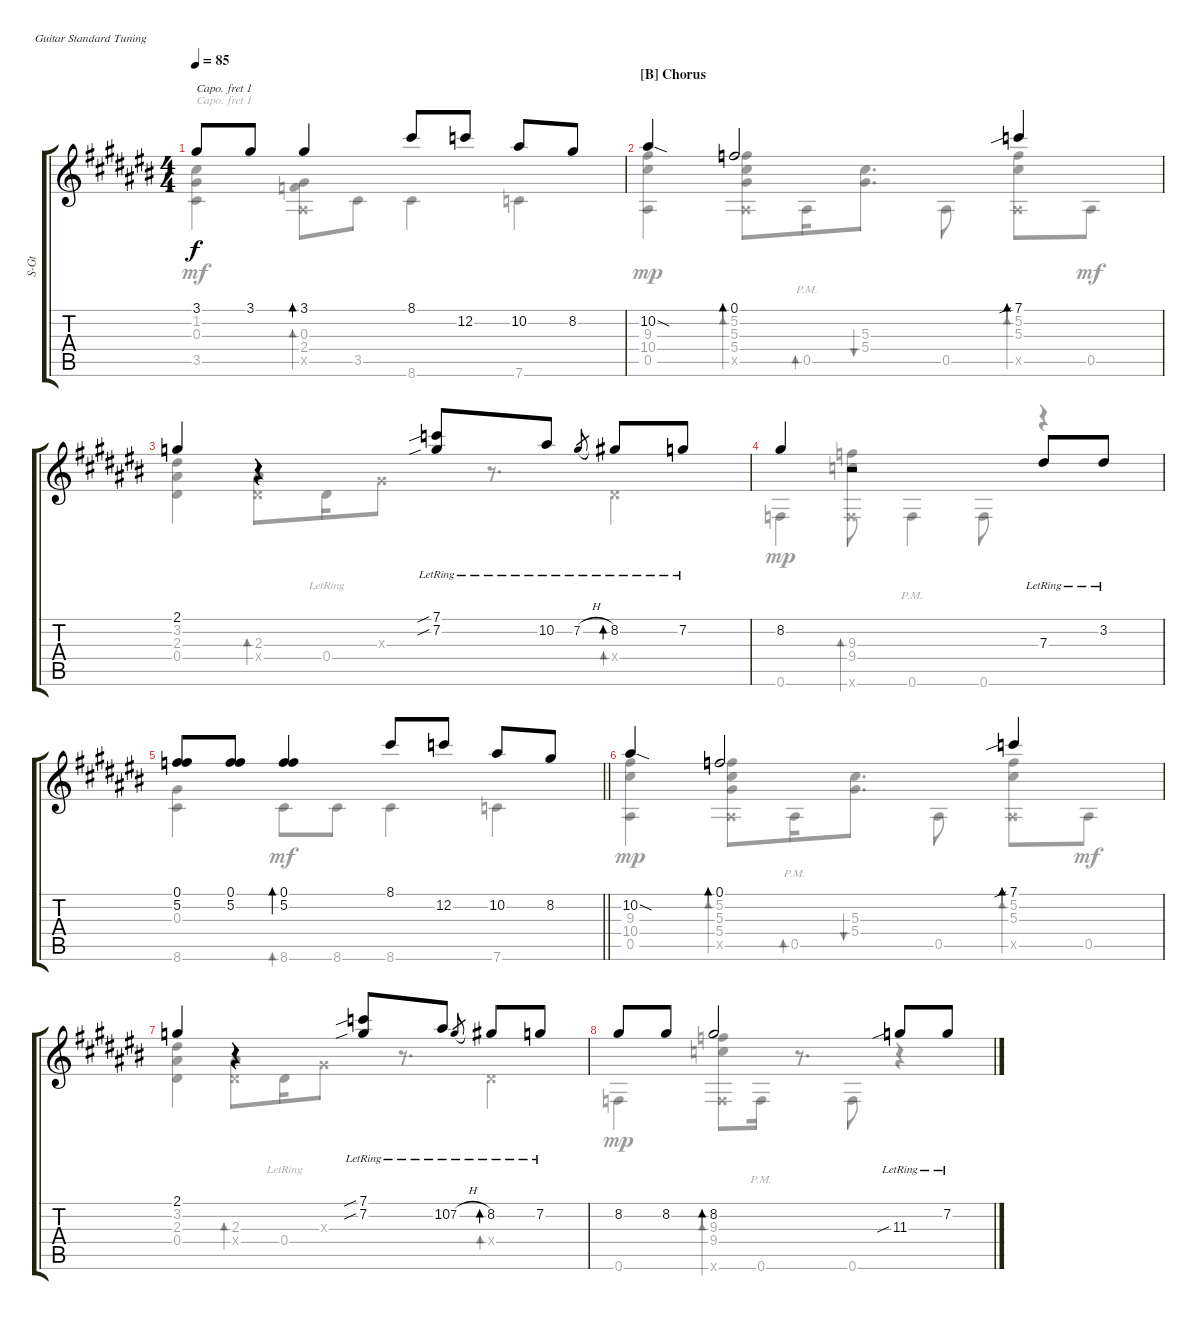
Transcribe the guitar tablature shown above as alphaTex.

\bracketExtendMode groupsimilarinstruments
\otherSystemsTrackNameOrientation horizontal
\track ("Steel Guitar" "S-Gt") {instrument acousticguitarsteel}
\staff {score tabs}
\capo 1
\tuning (E4 B3 G3 D3 A2 E2)
\voice
\ts (4 4)
\scale
1.08138
\tempo 85
\accidentals auto
\clef g2
\ottava regular
\simile none
\ks c#
3.1{acc forcenatural}.8{dy f beam Up} 3.1{acc forcenatural}.8{beam Up} 3.1{acc forcenatural}.4{bd 0 beam Up} 8.1{acc forcenatural}.8{beam Up} 12.2{acc forcenatural}.8{beam Up} 10.2{acc forcenatural}.8{beam Up} 8.2{acc forcenatural}.8{beam Up} |
\section ("B" "Chorus")
\scale
0.971843 10.2{sod acc forcenatural}.4{beam Up} 0.1{acc forcenatural}.2{bd 0 beam Up} 7.1{sib acc forcenatural}.4{bd 0 beam Up} |
\scale
0.946778 2.1{acc b}.4{beam Up} r.4{bd 0 beam Up} (7.1{sib lr acc forcenatural} 7.2{sib lr acc b}).8{beam Up} 10.2{lr acc forcenatural}.8{beam Up} 7.2{h lr acc b}.8{gr beam Up} 8.2{lr acc forcenatural}.8{bd 0 beam Up} 7.2{lr acc b}.8{beam Up} |
\scale
1.05899 8.2{acc forcenatural}.4{beam Up} r.2{bd 0 beam Up} 7.3{lr acc forcenatural}.8{beam Up} 3.2{lr acc forcenatural}.8{beam Up} |
\scale
0.977525
\barLineRight lightlight
(5.2{acc forcenatural} 0.1{acc forcenatural}).8{beam Up} (5.2{acc forcenatural} 0.1{acc forcenatural}).8{beam Up} (5.2{acc forcenatural} 0.1{acc forcenatural}).4{bd 0 beam Up} 8.1{acc forcenatural}.8{beam Up} 12.2{acc forcenatural}.8{beam Up} 10.2{acc forcenatural}.8{beam Up} 8.2{acc forcenatural}.8{beam Up} |
\scale
0.963488 10.2{sod acc forcenatural}.4{beam Up} 0.1{acc forcenatural}.2{bd 0 beam Up} 7.1{sib acc forcenatural}.4{bd 0 beam Up} |
\scale
1.04228 2.1{acc b}.4{beam Up} r.4{bd 0 beam Up} (7.1{sib lr acc forcenatural} 7.2{sib lr acc b}).8{beam Up} 10.2{lr acc forcenatural}.8{beam Up} 7.2{h lr acc b}.8{gr beam Up} 8.2{lr acc forcenatural}.8{bd 0 beam Up} 7.2{lr acc b}.8{beam Up} |
\scale
0.971843 8.2{acc forcenatural}.8{beam Up} 8.2{acc forcenatural}.8{beam Up} 8.2{acc forcenatural}.2{bd 0 beam Up} 11.3{sib lr acc b}.8{beam Up} 7.2{lr acc b}.8{beam Up}
\voice
\clef g2
\ottava regular
\simile none
\ks c#
(3.5{acc forcenatural} 1.2{acc forcenatural} 0.3{acc forcenatural}).4{dy mf beam Down} (0.5{x acc forcenatural} 0.3{acc forcenatural} 2.4{acc forcenatural}).8{bd 30 beam Down} 3.5{acc forcenatural}.8{beam Down} 8.6{acc forcenatural}.4{beam Down} 7.6{acc forcenatural}.4{beam Down} |
(0.5{acc forcenatural} 9.3{acc forcenatural} 10.4{acc forcenatural}).4{dy mp beam Down} (0.5{x acc forcenatural} 5.4{acc forcenatural} 5.3{acc forcenatural} 5.2{acc forcenatural}).8{bd 30 beam Down} 0.5{pm acc forcenatural}.16{bd 30 beam Down} (5.4{acc forcenatural} 5.3{acc forcenatural}).8{d bu 30 beam Down} 0.5{acc forcenatural}.8{beam Down} (0.5{x acc forcenatural} 5.3{acc forcenatural} 5.2{acc forcenatural}).8{bd 30 beam Down} 0.5{acc forcenatural}.8{dy mf beam Down} |
(0.4{acc forcenatural} 2.3{acc forcenatural} 3.2{acc forcenatural}).4{beam Down} (0.4{x acc forcenatural} 2.3{acc forcenatural}).8{bd 30 beam Down} 0.4{lr acc forcenatural}.16{beam Down} 0.3{x acc forcenatural}.8{beam Down} r.8{d beam Down} 0.4{x acc forcenatural}.4{bd 30 beam Down} |
0.6{acc forcenatural}.4{dy mp beam Down} (9.4{acc forcenatural} 9.3{acc forcenatural} 0.6{x acc forcenatural}).8{bd 30 beam Down} 0.6{pm acc forcenatural}.4{beam Down} 0.6{acc forcenatural}.8{beam Down} r.4{beam Down} |
\barLineRight lightlight
(8.6{acc forcenatural} 0.3{acc forcenatural}).4{beam Down} 8.6{acc forcenatural}.8{bd 0 dy mf beam Down} 8.6{acc forcenatural}.8{beam Down} 8.6{acc forcenatural}.4{beam Down} 7.6{acc forcenatural}.4{beam Down} |
(0.5{acc forcenatural} 9.3{acc forcenatural} 10.4{acc forcenatural}).4{dy mp beam Down} (0.5{x acc forcenatural} 5.4{acc forcenatural} 5.3{acc forcenatural} 5.2{acc forcenatural}).8{bd 30 beam Down} 0.5{pm acc forcenatural}.16{bd 30 beam Down} (5.4{acc forcenatural} 5.3{acc forcenatural}).8{d bu 30 beam Down} 0.5{acc forcenatural}.8{beam Down} (0.5{x acc forcenatural} 5.3{acc forcenatural} 5.2{acc forcenatural}).8{bd 30 beam Down} 0.5{acc forcenatural}.8{dy mf beam Down} |
(0.4{acc forcenatural} 2.3{acc forcenatural} 3.2{acc forcenatural}).4{beam Down} (0.4{x acc forcenatural} 2.3{acc forcenatural}).8{bd 30 beam Down} 0.4{lr acc forcenatural}.16{beam Down} 0.3{x acc forcenatural}.8{beam Down} r.8{d beam Down} 0.4{x acc forcenatural}.4{bd 30 beam Down} |
0.6{acc forcenatural}.4{dy mp beam Down} (9.4{acc forcenatural} 9.3{acc forcenatural} 0.6{x acc forcenatural}).8{bd 30 beam Down} 0.6{pm acc forcenatural}.16{beam Down} r.8{d beam Down} 0.6{acc forcenatural}.8{beam Down} r.4{beam Down}
